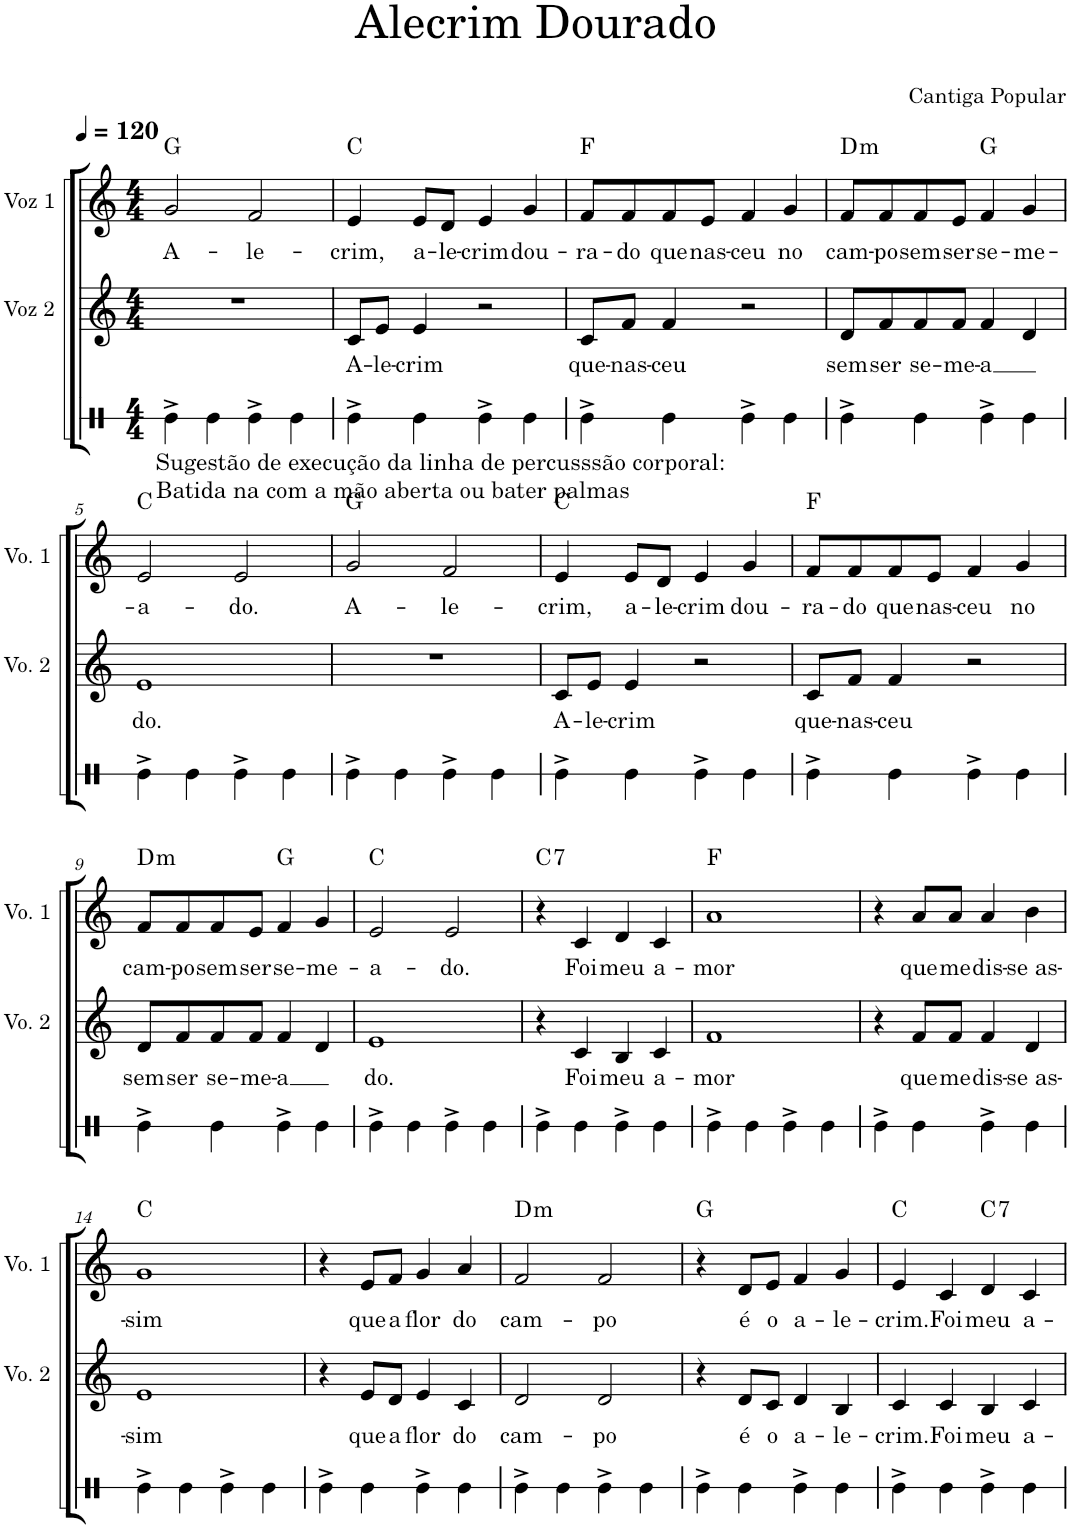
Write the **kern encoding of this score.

**kern	**kern	**text	**kern	**text	**harte
*part3	*part2	*part2	*part1	*part1	*part1
*staff3	*staff2	*staff2	*staff1	*staff1	*
*I"Voz 3	*I"Voz 2	*	*I"Voz 1	*	*
*	*I'Vo. 2	*	*I'Vo. 1	*	*
*stria1	*	*	*	*	*
*clefX	*clefG2	*	*clefG2	*	*
*k[]	*k[]	*	*k[]	*	*
*M4/4	*M4/4	*	*M4/4	*	*
*MM120	*MM120	*	*MM120	*	*
=1	=1	=1	=1	=1	=1
!LO:TX:b:t=Sugestão de execução da linha de percusssão corporal&colon;	!	!	!	!	!
!LO:TX:b:t=Batida na com a mão aberta ou bater palmas	!	!	!	!	!
!	!	!	!	!LO:LY:b	!
4Re^\	1r	.	2g/	A-	G:maj
4Re\	.	.	.	.	.
!	!	!	!	!LO:LY:b	!
4Re^\	.	.	2f/	-le-	.
4Re\	.	.	.	.	.
=2	=2	=2	=2	=2	=2
!	!	!LO:LY:b	!	!LO:LY:b	!
4Re^\	8c/L	A-	4e/	-crim,	C:maj
!	!	!LO:LY:b	!	!	!
.	8e/J	-le-	.	.	.
!	!	!LO:LY:b	!	!LO:LY:b	!
4Re\	4e/	-crim	8e/L	a-	.
!	!	!	!	!LO:LY:b	!
.	.	.	8d/J	-le-	.
!	!	!	!	!LO:LY:b	!
4Re^\	2r	.	4e/	-crim	.
!	!	!	!	!LO:LY:b	!
4Re\	.	.	4g/	dou-	.
=3	=3	=3	=3	=3	=3
!	!	!LO:LY:b	!	!LO:LY:b	!
4Re^\	8c/L	que-	8f/L	-ra-	F:maj
!	!	!LO:LY:b	!	!LO:LY:b	!
.	8f/J	-nas-	8f/	-do	.
!	!	!LO:LY:b	!	!LO:LY:b	!
4Re\	4f/	-ceu	8f/	que	.
!	!	!	!	!LO:LY:b	!
.	.	.	8e/J	nas-	.
!	!	!	!	!LO:LY:b	!
4Re^\	2r	.	4f/	-ceu	.
!	!	!	!	!LO:LY:b	!
4Re\	.	.	4g/	no	.
=4	=4	=4	=4	=4	=4
!	!	!LO:LY:b	!	!LO:LY:b	!LO:H:kt=m
4Re^\	8d/L	sem	8f/L	cam-	D:min
!	!	!LO:LY:b	!	!LO:LY:b	!
.	8f/	ser	8f/	-po	.
!	!	!LO:LY:b	!	!LO:LY:b	!
4Re\	8f/	se-	8f/	sem	.
!	!	!LO:LY:b	!	!LO:LY:b	!
.	8f/J	-me-	8e/J	ser	.
!	!	!LO:LY:b	!	!LO:LY:b	!
4Re^\	4f/	-a	4f/	se-	G:maj
!	!	!	!	!LO:LY:b	!
4Re\	4d/	.	4g/	-me-	.
!!LO:LB:g=z
=5	=5	=5	=5	=5	=5
!	!	!LO:LY:b	!	!LO:LY:b	!
4Re^\	1e	do.	2e/	-a-	C:maj
4Re\	.	.	.	.	.
!	!	!	!	!LO:LY:b	!
4Re^\	.	.	2e/	-do.	.
4Re\	.	.	.	.	.
=6	=6	=6	=6	=6	=6
!	!	!	!	!LO:LY:b	!
4Re^\	1r	.	2g/	A-	G:maj
4Re\	.	.	.	.	.
!	!	!	!	!LO:LY:b	!
4Re^\	.	.	2f/	-le-	.
4Re\	.	.	.	.	.
=7	=7	=7	=7	=7	=7
!	!	!LO:LY:b	!	!LO:LY:b	!
4Re^\	8c/L	A-	4e/	-crim,	C:maj
!	!	!LO:LY:b	!	!	!
.	8e/J	-le-	.	.	.
!	!	!LO:LY:b	!	!LO:LY:b	!
4Re\	4e/	-crim	8e/L	a-	.
!	!	!	!	!LO:LY:b	!
.	.	.	8d/J	-le-	.
!	!	!	!	!LO:LY:b	!
4Re^\	2r	.	4e/	-crim	.
!	!	!	!	!LO:LY:b	!
4Re\	.	.	4g/	dou-	.
=8	=8	=8	=8	=8	=8
!	!	!LO:LY:b	!	!LO:LY:b	!
4Re^\	8c/L	que-	8f/L	-ra-	F:maj
!	!	!LO:LY:b	!	!LO:LY:b	!
.	8f/J	-nas-	8f/	-do	.
!	!	!LO:LY:b	!	!LO:LY:b	!
4Re\	4f/	-ceu	8f/	que	.
!	!	!	!	!LO:LY:b	!
.	.	.	8e/J	nas-	.
!	!	!	!	!LO:LY:b	!
4Re^\	2r	.	4f/	-ceu	.
!	!	!	!	!LO:LY:b	!
4Re\	.	.	4g/	no	.
!!LO:LB:g=z
=9	=9	=9	=9	=9	=9
!	!	!LO:LY:b	!	!LO:LY:b	!LO:H:kt=m
4Re^\	8d/L	sem	8f/L	cam-	D:min
!	!	!LO:LY:b	!	!LO:LY:b	!
.	8f/	ser	8f/	-po	.
!	!	!LO:LY:b	!	!LO:LY:b	!
4Re\	8f/	se-	8f/	sem	.
!	!	!LO:LY:b	!	!LO:LY:b	!
.	8f/J	-me-	8e/J	ser	.
!	!	!LO:LY:b	!	!LO:LY:b	!
4Re^\	4f/	-a	4f/	se-	G:maj
!	!	!	!	!LO:LY:b	!
4Re\	4d/	.	4g/	-me-	.
=10	=10	=10	=10	=10	=10
!	!	!LO:LY:b	!	!LO:LY:b	!
4Re^\	1e	do.	2e/	-a-	C:maj
4Re\	.	.	.	.	.
!	!	!	!	!LO:LY:b	!
4Re^\	.	.	2e/	-do.	.
4Re\	.	.	.	.	.
=11	=11	=11	=11	=11	=11
!	!	!	!	!	!LO:H:kt=7
4Re^\	4r	.	4r	.	C:7
!	!	!LO:LY:b	!	!LO:LY:b	!
4Re\	4c/	Foi	4c/	Foi	.
!	!	!LO:LY:b	!	!LO:LY:b	!
4Re^\	4B/	meu	4d/	meu	.
!	!	!LO:LY:b	!	!LO:LY:b	!
4Re\	4c/	a-	4c/	a-	.
=12	=12	=12	=12	=12	=12
!	!	!LO:LY:b	!	!LO:LY:b	!
4Re^\	1f	-mor	1a	-mor	F:maj
4Re\	.	.	.	.	.
4Re^\	.	.	.	.	.
4Re\	.	.	.	.	.
=13	=13	=13	=13	=13	=13
4Re^\	4r	.	4r	.	.
!	!	!LO:LY:b	!	!LO:LY:b	!
4Re\	8f/L	que	8a/L	que	.
!	!	!LO:LY:b	!	!LO:LY:b	!
.	8f/J	me	8a/J	me	.
!	!	!LO:LY:b	!	!LO:LY:b	!
4Re^\	4f/	dis-	4a/	dis-	.
!	!	!LO:LY:b	!	!LO:LY:b	!
4Re\	4d/	-se as-	4b\	-se as-	.
!!LO:LB:g=z
=14	=14	=14	=14	=14	=14
!	!	!LO:LY:b	!	!LO:LY:b	!
4Re^\	1e	-sim	1g	-sim	C:maj
4Re\	.	.	.	.	.
4Re^\	.	.	.	.	.
4Re\	.	.	.	.	.
=15	=15	=15	=15	=15	=15
4Re^\	4r	.	4r	.	.
!	!	!LO:LY:b	!	!LO:LY:b	!
4Re\	8e/L	que	8e/L	que	.
!	!	!LO:LY:b	!	!LO:LY:b	!
.	8d/J	a	8f/J	a	.
!	!	!LO:LY:b	!	!LO:LY:b	!
4Re^\	4e/	flor	4g/	flor	.
!	!	!LO:LY:b	!	!LO:LY:b	!
4Re\	4c/	do	4a/	do	.
=16	=16	=16	=16	=16	=16
!	!	!LO:LY:b	!	!LO:LY:b	!LO:H:kt=m
4Re^\	2d/	cam-	2f/	cam-	D:min
4Re\	.	.	.	.	.
!	!	!LO:LY:b	!	!LO:LY:b	!
4Re^\	2d/	-po	2f/	-po	.
4Re\	.	.	.	.	.
=17	=17	=17	=17	=17	=17
4Re^\	4r	.	4r	.	G:maj
!	!	!LO:LY:b	!	!LO:LY:b	!
4Re\	8d/L	é	8d/L	é	.
!	!	!LO:LY:b	!	!LO:LY:b	!
.	8c/J	o	8e/J	o	.
!	!	!LO:LY:b	!	!LO:LY:b	!
4Re^\	4d/	a-	4f/	a-	.
!	!	!LO:LY:b	!	!LO:LY:b	!
4Re\	4B/	-le-	4g/	-le-	.
=18	=18	=18	=18	=18	=18
!	!	!LO:LY:b	!	!LO:LY:b	!
4Re^\	4c/	-crim.	4e/	-crim.	C:maj
!	!	!LO:LY:b	!	!LO:LY:b	!
4Re\	4c/	Foi	4c/	Foi	.
!	!	!LO:LY:b	!	!LO:LY:b	!LO:H:kt=7
4Re^\	4B/	meu	4d/	meu	C:7
!	!	!LO:LY:b	!	!LO:LY:b	!
4Re\	4c/	a-	4c/	a-	.
=	=	=	=	=	=
*-	*-	*-	*-	*-	*-
